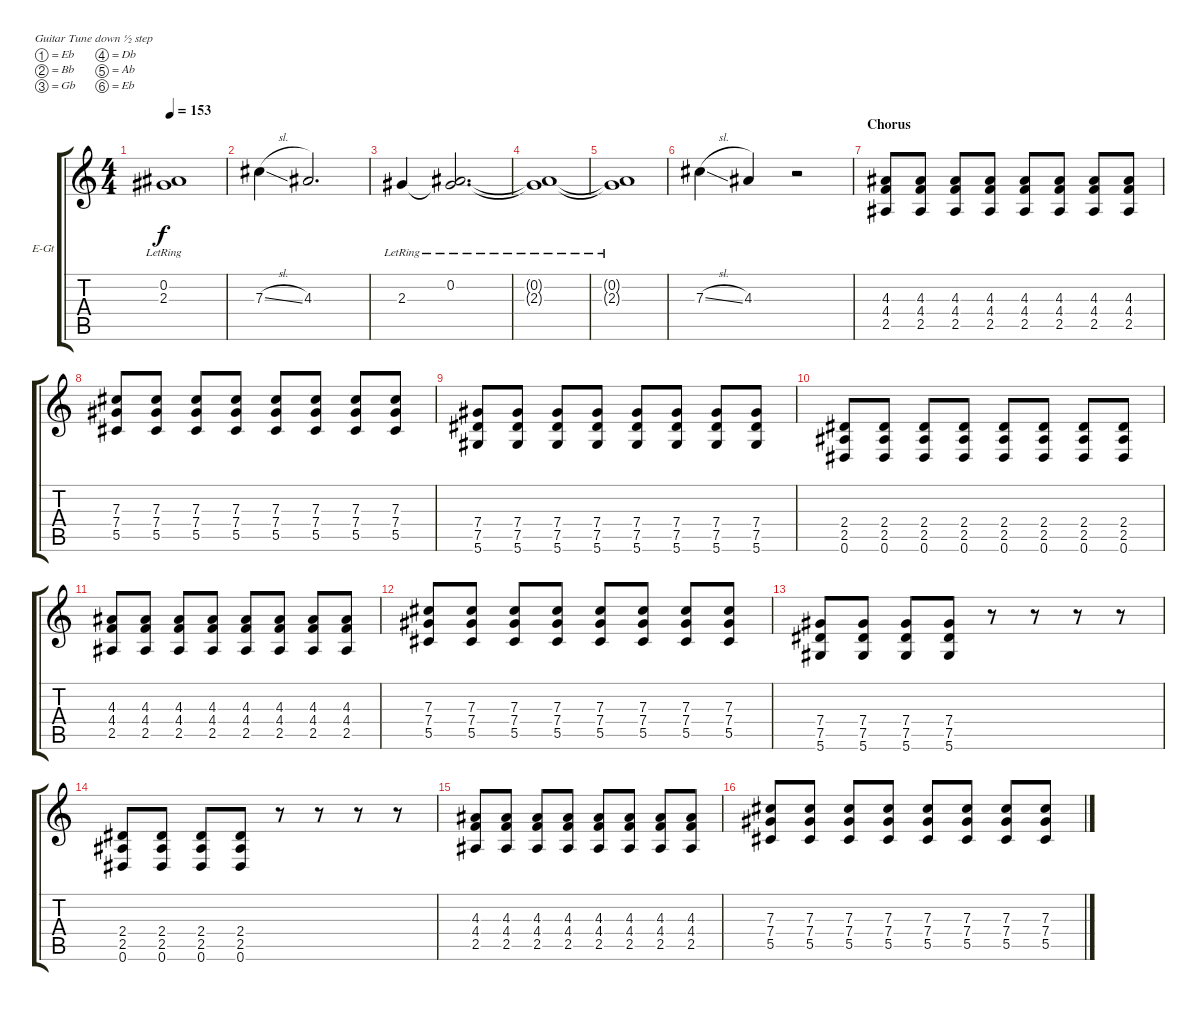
\bracketExtendMode groupsimilarinstruments
\firstSystemTrackNameOrientation horizontal
\otherSystemsTrackNameOrientation horizontal
\track ("Rhythm Guitar" "E-Gt") {instrument distortionguitar}
\staff {score tabs}
\tuning (Eb4 Bb3 Gb3 Db3 Ab2 Eb2)
\ts (4 4)
\tempo 153
\clef g2
\ks c
(2.3{lr t} 0.2{t}).1{dy f} |
7.3{sl}.4 4.3.2{d} |
2.3{lr}.4 (0.2 2.3{lr t}).2{d} |
(0.2{t} 2.3{lr t}).1 |
(2.3{lr t} 0.2{t}).1 |
7.3{sl}.4 4.3.4 r.2 |
\section ("" "Chorus")
(4.3 4.4 2.5).8 (4.3 4.4 2.5).8 (4.3 4.4 2.5).8 (4.3 4.4 2.5).8 (4.3 4.4 2.5).8 (4.3 4.4 2.5).8 (4.3 4.4 2.5).8 (4.3 4.4 2.5).8 |
(7.3 7.4 5.5).8 (7.3 7.4 5.5).8 (7.3 7.4 5.5).8 (7.3 7.4 5.5).8 (7.3 7.4 5.5).8 (7.3 7.4 5.5).8 (7.3 7.4 5.5).8 (7.3 7.4 5.5).8 |
(7.4 7.5 5.6).8 (7.4 7.5 5.6).8 (7.4 7.5 5.6).8 (7.4 7.5 5.6).8 (7.4 7.5 5.6).8 (7.4 7.5 5.6).8 (7.4 7.5 5.6).8 (7.4 7.5 5.6).8 |
(2.4 2.5 0.6).8 (2.4 2.5 0.6).8 (2.4 2.5 0.6).8 (2.4 2.5 0.6).8 (2.4 2.5 0.6).8 (2.4 2.5 0.6).8 (2.4 2.5 0.6).8 (2.4 2.5 0.6).8 |
(4.3 4.4 2.5).8 (4.3 4.4 2.5).8 (4.3 4.4 2.5).8 (4.3 4.4 2.5).8 (4.3 4.4 2.5).8 (4.3 4.4 2.5).8 (4.3 4.4 2.5).8 (4.3 4.4 2.5).8 |
(7.3 7.4 5.5).8 (7.3 7.4 5.5).8 (7.3 7.4 5.5).8 (7.3 7.4 5.5).8 (7.3 7.4 5.5).8 (7.3 7.4 5.5).8 (7.3 7.4 5.5).8 (7.3 7.4 5.5).8 |
(7.4 7.5 5.6).8 (7.4 7.5 5.6).8 (7.4 7.5 5.6).8 (7.4 7.5 5.6).8 r.8 r.8 r.8 r.8 |
(2.4 2.5 0.6).8 (2.4 2.5 0.6).8 (2.4 2.5 0.6).8 (2.4 2.5 0.6).8 r.8 r.8 r.8 r.8 |
(4.3 4.4 2.5).8 (4.3 4.4 2.5).8 (4.3 4.4 2.5).8 (4.3 4.4 2.5).8 (4.3 4.4 2.5).8 (4.3 4.4 2.5).8 (4.3 4.4 2.5).8 (4.3 4.4 2.5).8 |
(7.3 7.4 5.5).8 (7.3 7.4 5.5).8 (7.3 7.4 5.5).8 (7.3 7.4 5.5).8 (7.3 7.4 5.5).8 (7.3 7.4 5.5).8 (7.3 7.4 5.5).8 (7.3 7.4 5.5).8
